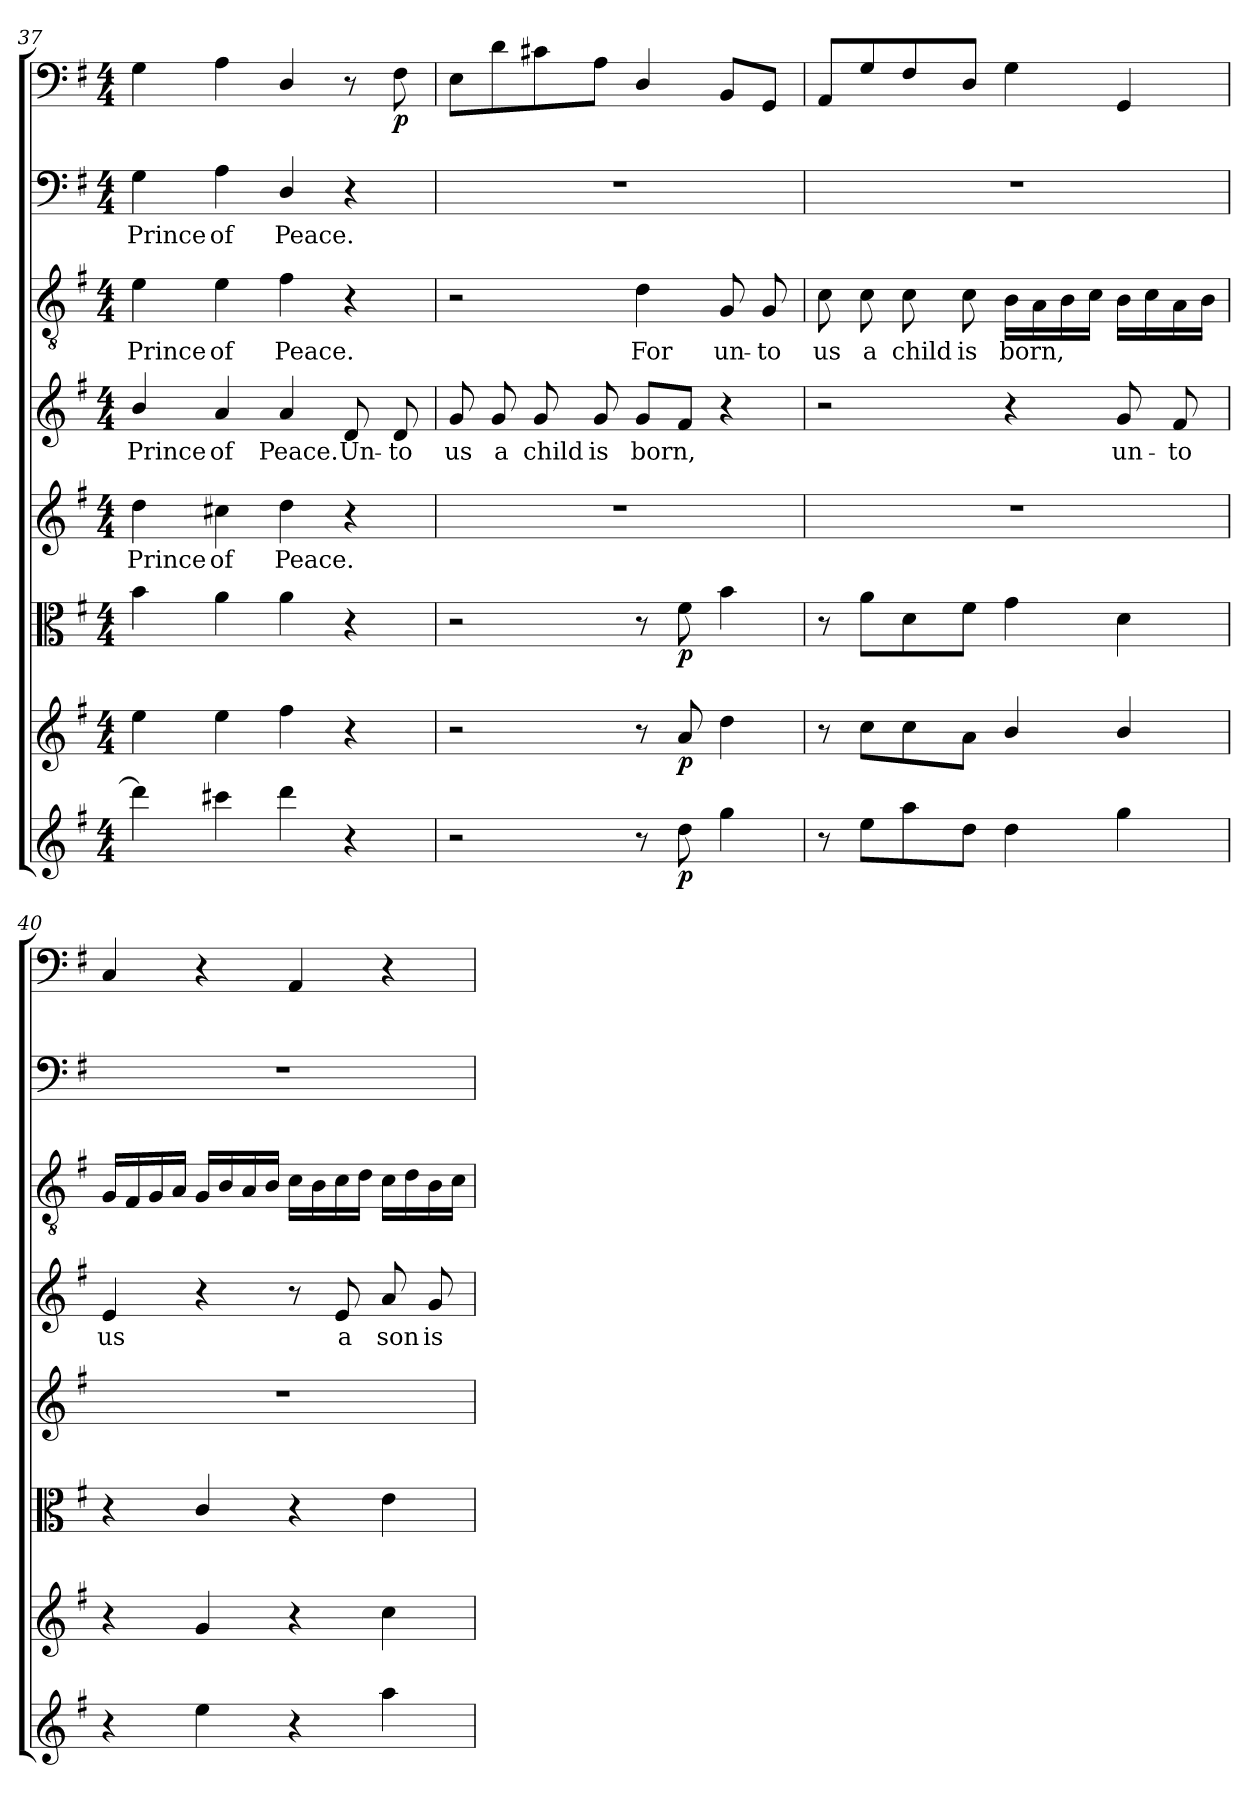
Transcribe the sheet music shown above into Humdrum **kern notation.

**kern	**dynam	**kern	**dynam	**kern	**dynam	**kern	**text	**kern	**text	**kern	**text	**kern	**text	**kern	**dynam
*part8	*part8	*part7	*part7	*part6	*part6	*part5	*part5	*part4	*part4	*part3	*part3	*part2	*part2	*part1	*part1
*staff8	*staff8	*staff7	*staff7	*staff6	*staff6	*staff5	*staff5	*staff4	*staff4	*staff3	*staff3	*staff2	*staff2	*staff1	*staff1
*clefG2	*	*clefG2	*	*clefC3	*	*clefG2	*	*clefG2	*	*clefGv2	*	*clefF4	*	*clefF4	*
*k[f#]	*	*k[f#]	*	*k[f#]	*	*k[f#]	*	*k[f#]	*	*k[f#]	*	*k[f#]	*	*k[f#]	*
*G:	*	*G:	*	*G:	*	*G:	*	*G:	*	*G:	*	*G:	*	*G:	*
*M4/4	*	*M4/4	*	*M4/4	*	*M4/4	*	*M4/4	*	*M4/4	*	*M4/4	*	*M4/4	*
=37	=37	=37	=37	=37	=37	=37	=37	=37	=37	=37	=37	=37	=37	=37	=37
4ddd\]	.	4ee\	.	4b\	.	4dd\	Prince	4b/	Prince	4e\	Prince	4G\	Prince	4G\	.
4ccc#X\	.	4ee\	.	4a\	.	4cc#X\	of	4a/	of	4e\	of	4A\	of	4A\	.
4ddd\	.	4ff#\	.	4a\	.	4dd\	Peace.	4a/	Peace.	4f#\	Peace.	4D/	Peace.	4D/	.
4r	.	4r	.	4r	.	4r	.	8d/	Un-	4r	.	4r	.	8r	.
.	.	.	.	.	.	.	.	8d/	-to	.	.	.	.	8F#\	p
=38	=38	=38	=38	=38	=38	=38	=38	=38	=38	=38	=38	=38	=38	=38	=38
2r	.	2r	.	2r	.	1r	.	8g/	us	2r	.	1r	.	8E\L	.
.	.	.	.	.	.	.	.	8g/	a	.	.	.	.	8d\	.
.	.	.	.	.	.	.	.	8g/	child	.	.	.	.	8c#X\	.
.	.	.	.	.	.	.	.	8g/	is	.	.	.	.	8A\J	.
8r	.	8r	.	8r	.	.	.	8g/L	born,	4d\	For	.	.	4D/	.
8dd\	p	8a/	p	8f#\	p	.	.	8f#/J	.	.	.	.	.	.	.
4gg\	.	4dd\	.	4b\	.	.	.	4r	.	8G/	un-	.	.	8BB/L	.
.	.	.	.	.	.	.	.	.	.	8G/	-to	.	.	8GG/J	.
=39	=39	=39	=39	=39	=39	=39	=39	=39	=39	=39	=39	=39	=39	=39	=39
8r	.	8r	.	8r	.	1r	.	2r	.	8c\	us	1r	.	8AA/L	.
8ee\L	.	8cc\L	.	8a\L	.	.	.	.	.	8c\	a	.	.	8G/	.
8aa\	.	8cc\	.	8d\	.	.	.	.	.	8c\	child	.	.	8F#/	.
8dd\J	.	8a\J	.	8f#\J	.	.	.	.	.	8c\	is	.	.	8D/J	.
4dd\	.	4b/	.	4g\	.	.	.	4r	.	16B\LL	born,	.	.	4G\	.
.	.	.	.	.	.	.	.	.	.	16A\	.	.	.	.	.
.	.	.	.	.	.	.	.	.	.	16B\	.	.	.	.	.
.	.	.	.	.	.	.	.	.	.	16c\JJ	.	.	.	.	.
4gg\	.	4b/	.	4d\	.	.	.	8g/	un-	16B\LL	.	.	.	4GG/	.
.	.	.	.	.	.	.	.	.	.	16c\	.	.	.	.	.
.	.	.	.	.	.	.	.	8f#/	-to	16A\	.	.	.	.	.
.	.	.	.	.	.	.	.	.	.	16B\JJ	.	.	.	.	.
=40	=40	=40	=40	=40	=40	=40	=40	=40	=40	=40	=40	=40	=40	=40	=40
4r	.	4r	.	4r	.	1r	.	4e/	us	16G/LL	.	1r	.	4C/	.
.	.	.	.	.	.	.	.	.	.	16F#/	.	.	.	.	.
.	.	.	.	.	.	.	.	.	.	16G/	.	.	.	.	.
.	.	.	.	.	.	.	.	.	.	16A/JJ	.	.	.	.	.
4ee\	.	4g/	.	4c/	.	.	.	4r	.	16G/LL	.	.	.	4r	.
.	.	.	.	.	.	.	.	.	.	16B/	.	.	.	.	.
.	.	.	.	.	.	.	.	.	.	16A/	.	.	.	.	.
.	.	.	.	.	.	.	.	.	.	16B/JJ	.	.	.	.	.
4r	.	4r	.	4r	.	.	.	8r	.	16c\LL	.	.	.	4AA/	.
.	.	.	.	.	.	.	.	.	.	16B\	.	.	.	.	.
.	.	.	.	.	.	.	.	8e/	a	16c\	.	.	.	.	.
.	.	.	.	.	.	.	.	.	.	16d\JJ	.	.	.	.	.
4aa\	.	4cc\	.	4e\	.	.	.	8a/	son	16c\LL	.	.	.	4r	.
.	.	.	.	.	.	.	.	.	.	16d\	.	.	.	.	.
.	.	.	.	.	.	.	.	8g/	is	16B\	.	.	.	.	.
.	.	.	.	.	.	.	.	.	.	16c\JJ	.	.	.	.	.
=	=	=	=	=	=	=	=	=	=	=	=	=	=	=	=
*-	*-	*-	*-	*-	*-	*-	*-	*-	*-	*-	*-	*-	*-	*-	*-
